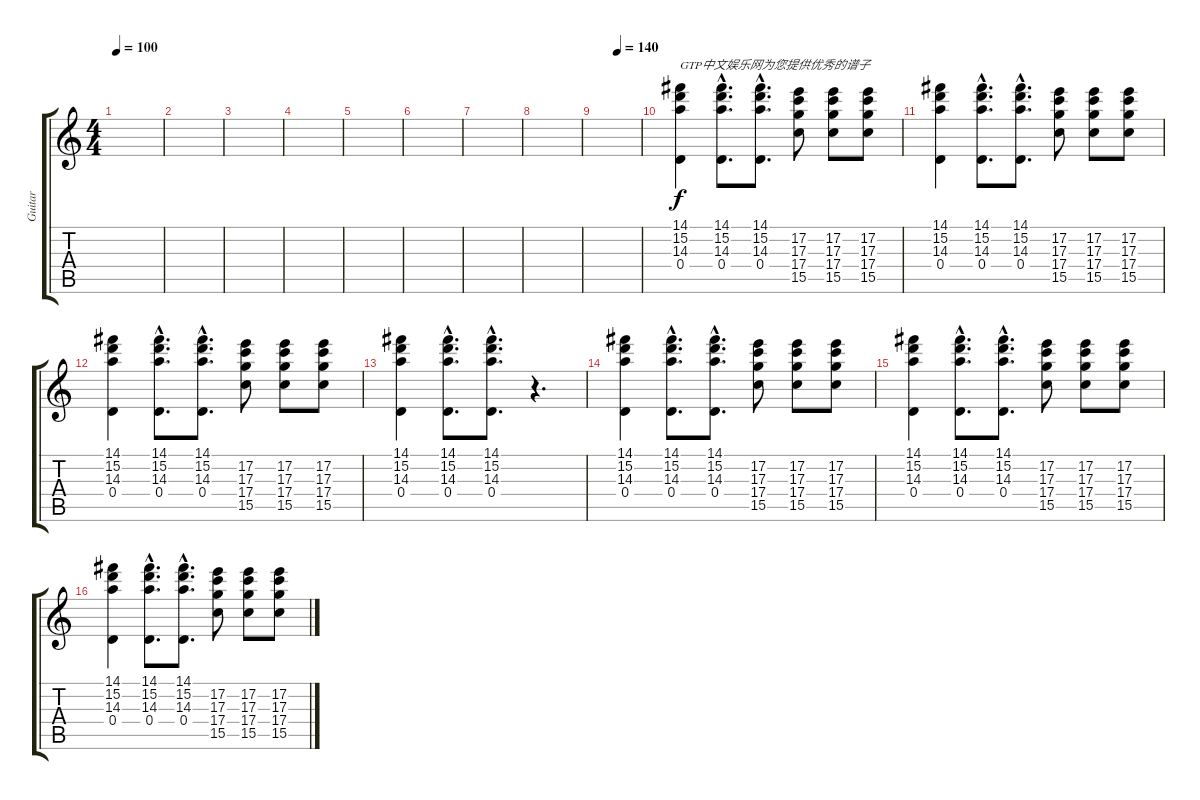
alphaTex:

\track ("Guitar" "Guitar") {instrument electricguitarclean}
\staff {score tabs}
\tuning (E4 B3 G3 D3 A2 E2) {hide}
\ts (4 4)
\tempo 100
\clef g2
\ks c
|
|
|
|
|
|
|
|
\tempo (140 0.5)
|
(14.1 15.2 14.3 0.4).4{txt "GTP中文娱乐网为您提供优秀的谱子"} (14.1{hac} 15.2{hac} 14.3{hac} 0.4{hac}).8{d} (14.1{hac} 15.2{hac} 14.3{hac} 0.4{hac}).8{d} (17.2 17.3 17.4 15.5).8 (17.2 17.3 17.4 15.5).8 (17.2 17.3 17.4 15.5).8 |
(14.1 15.2 14.3 0.4).4 (14.1{hac} 15.2{hac} 14.3{hac} 0.4{hac}).8{d} (14.1{hac} 15.2{hac} 14.3{hac} 0.4{hac}).8{d} (17.2 17.3 17.4 15.5).8 (17.2 17.3 17.4 15.5).8 (17.2 17.3 17.4 15.5).8 |
(14.1 15.2 14.3 0.4).4 (14.1{hac} 15.2{hac} 14.3{hac} 0.4{hac}).8{d} (14.1{hac} 15.2{hac} 14.3{hac} 0.4{hac}).8{d} (17.2 17.3 17.4 15.5).8 (17.2 17.3 17.4 15.5).8 (17.2 17.3 17.4 15.5).8 |
(14.1 15.2 14.3 0.4).4 (14.1{hac} 15.2{hac} 14.3{hac} 0.4{hac}).8{d} (14.1{hac} 15.2{hac} 14.3{hac} 0.4{hac}).8{d} r.4{d} |
(14.1 15.2 14.3 0.4).4 (14.1{hac} 15.2{hac} 14.3{hac} 0.4{hac}).8{d} (14.1{hac} 15.2{hac} 14.3{hac} 0.4{hac}).8{d} (17.2 17.3 17.4 15.5).8 (17.2 17.3 17.4 15.5).8 (17.2 17.3 17.4 15.5).8 |
(14.1 15.2 14.3 0.4).4 (14.1{hac} 15.2{hac} 14.3{hac} 0.4{hac}).8{d} (14.1{hac} 15.2{hac} 14.3{hac} 0.4{hac}).8{d} (17.2 17.3 17.4 15.5).8 (17.2 17.3 17.4 15.5).8 (17.2 17.3 17.4 15.5).8 |
(14.1 15.2 14.3 0.4).4 (14.1{hac} 15.2{hac} 14.3{hac} 0.4{hac}).8{d} (14.1{hac} 15.2{hac} 14.3{hac} 0.4{hac}).8{d} (17.2 17.3 17.4 15.5).8 (17.2 17.3 17.4 15.5).8 (17.2 17.3 17.4 15.5).8
